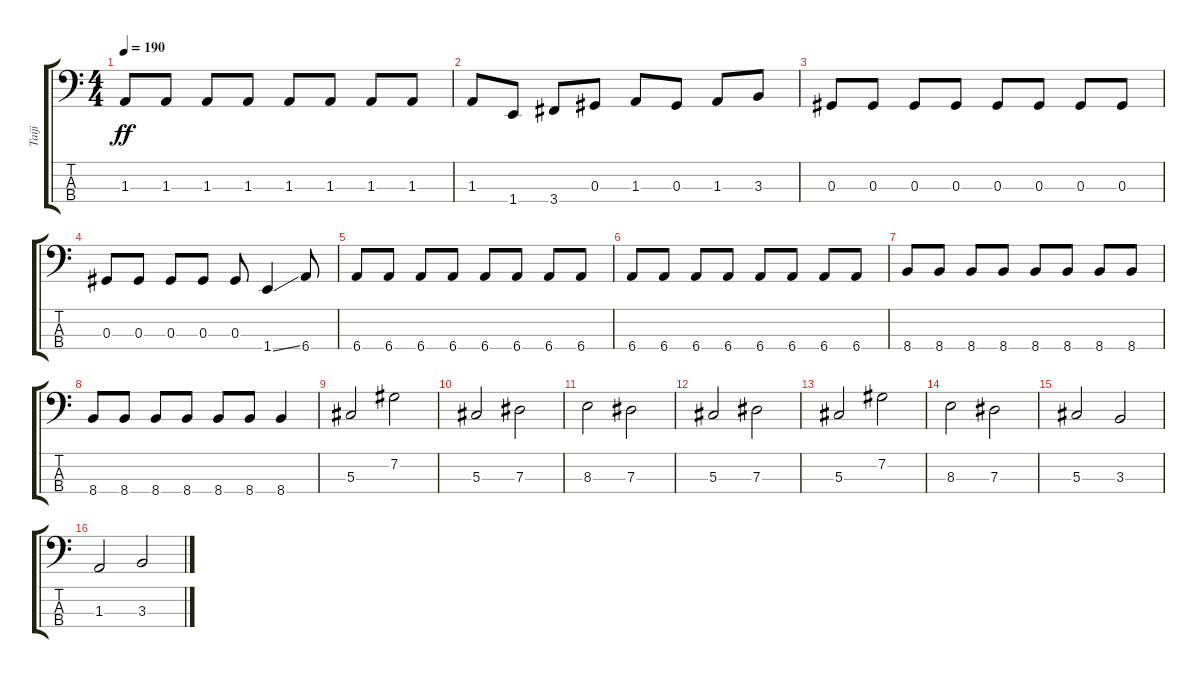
\track ("Taiji" "Taiji") {instrument electricbassfinger}
\staff {score tabs}
\tuning (Gb2 Db2 Ab1 Eb1) {hide}
\ts (4 4)
\tempo 190
\clef f4
\ks c
1.3.8{dy ff} 1.3.8 1.3.8 1.3.8 1.3.8 1.3.8 1.3.8 1.3.8 |
1.3.8 1.4.8 3.4.8 0.3.8 1.3.8 0.3.8 1.3.8 3.3.8 |
0.3.8 0.3.8 0.3.8 0.3.8 0.3.8 0.3.8 0.3.8 0.3.8 |
0.3.8 0.3.8 0.3.8 0.3.8 0.3.8 1.4{ss}.4 6.4.8 |
6.4.8 6.4.8 6.4.8 6.4.8 6.4.8 6.4.8 6.4.8 6.4.8 |
6.4.8 6.4.8 6.4.8 6.4.8 6.4.8 6.4.8 6.4.8 6.4.8 |
8.4.8 8.4.8 8.4.8 8.4.8 8.4.8 8.4.8 8.4.8 8.4.8 |
8.4.8 8.4.8 8.4.8 8.4.8 8.4.8 8.4.8 8.4.4 |
5.3.2 7.2.2 |
5.3.2 7.3.2 |
8.3.2 7.3.2 |
5.3.2 7.3.2 |
5.3.2 7.2.2 |
8.3.2 7.3.2 |
5.3.2 3.3.2 |
1.3.2 3.3.2
